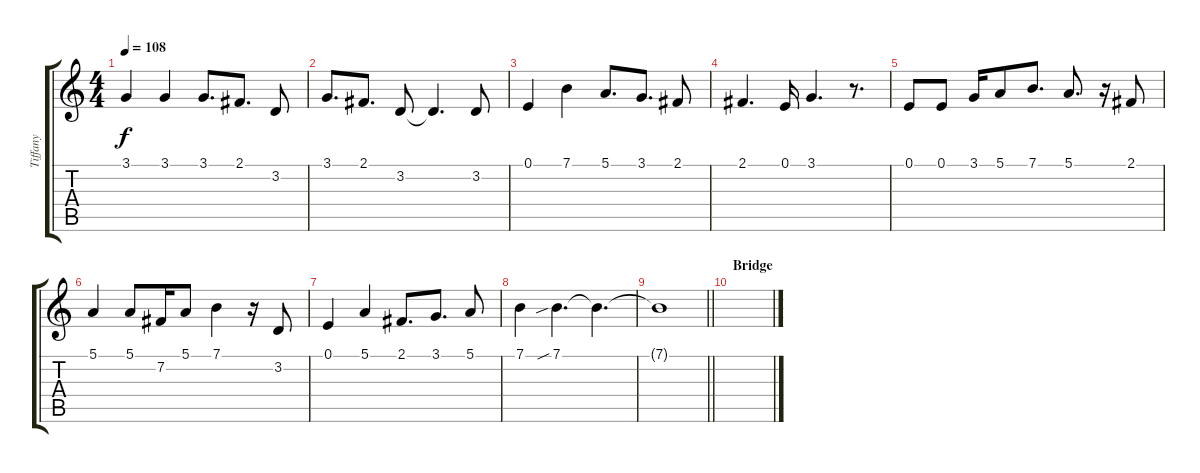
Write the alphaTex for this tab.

\track ("Tiffany" "Tiffany") {instrument sopranosax}
\staff {score tabs}
\tuning (E4 B3 G3 D3 A2 E2) {hide}
\ts (4 4)
\tempo 108
\clef g2
\ks c
3.1.4{dy f} 3.1.4 3.1.8{d} 2.1.8{d} 3.2.8 |
3.1.8{d} 2.1.8{d} 3.2.8 3.2{t}.4{d} 3.2.8 |
0.1.4 7.1.4 5.1.8{d} 3.1.8{d} 2.1.8 |
2.1.4{d} 0.1.16 3.1.4{d} r.8{d} |
0.1.8 0.1.8 3.1.16 5.1.8 7.1.8{d} 5.1.8{d} r.16 2.1.8 |
5.1.4 5.1.8 7.2.16 5.1.8 7.1.4 r.16 3.2.8 |
0.1.4 5.1.4 2.1.8{d} 3.1.8{d} 5.1.8 |
7.1.4 7.1{sib}.4{d} 7.1{t}.4{d} |
\barLineRight lightlight
7.1{t}.1 |
\section ("" "Bridge")
